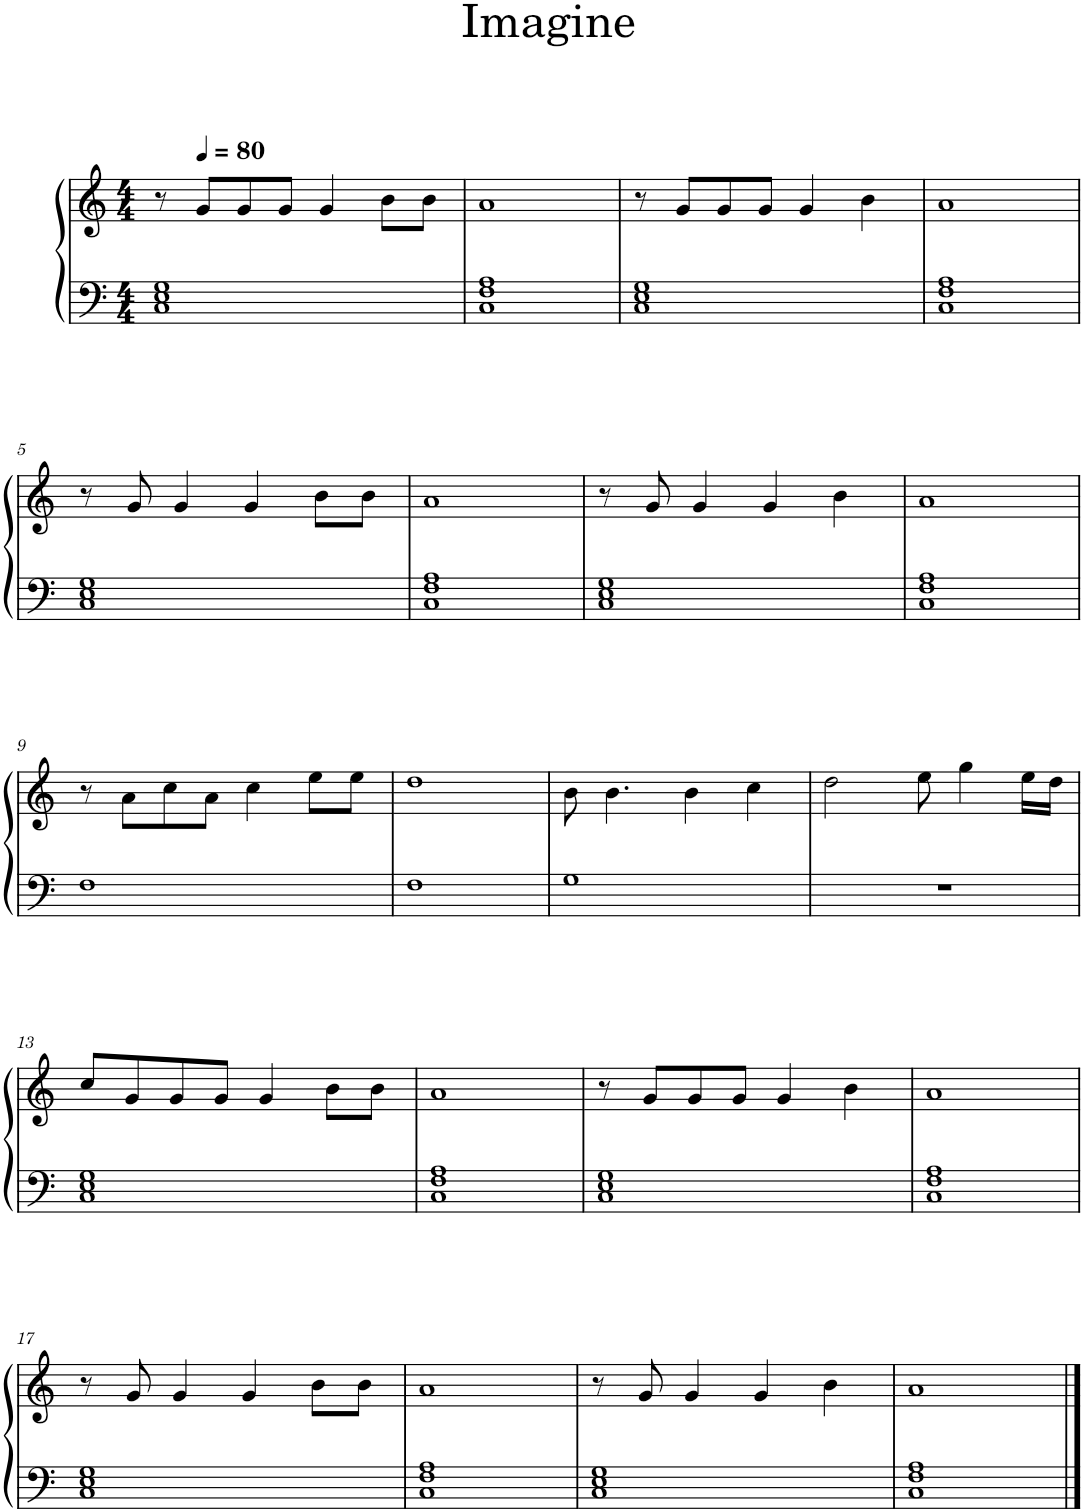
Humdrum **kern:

**kern	**kern
*part1	*part1
*staff2	*staff1
*I"Piano	*
*I'Pno.	*
*clefF4	*clefG2
*k[]	*k[]
*M4/4	*M4/4
=1	=1
1C 1E 1G	8r
*	*MM80
.	8g/L
.	8g/
.	8g/J
.	4g/
.	8b\L
.	8b\J
=2	=2
1C 1F 1A	1a
=3	=3
1C 1E 1G	8r
.	8g/L
.	8g/
.	8g/J
.	4g/
.	4b\
=4	=4
1C 1F 1A	1a
!!LO:LB:g=z
=5	=5
1C 1E 1G	8r
.	8g/
.	4g/
.	4g/
.	8b\L
.	8b\J
=6	=6
1C 1F 1A	1a
=7	=7
1C 1E 1G	8r
.	8g/
.	4g/
.	4g/
.	4b\
=8	=8
1C 1F 1A	1a
!!LO:LB:g=z
=9	=9
1F	8r
.	8a\L
.	8cc\
.	8a\J
.	4cc\
.	8ee\L
.	8ee\J
=10	=10
1F	1dd
=11	=11
1G	8b\
.	4.b\
.	4b\
.	4cc\
=12	=12
1r	2dd\
.	8ee\
.	4gg\
.	16ee\LL
.	16dd\JJ
!!LO:LB:g=z
=13	=13
1C 1E 1G	8cc/L
.	8g/
.	8g/
.	8g/J
.	4g/
.	8b\L
.	8b\J
=14	=14
1C 1F 1A	1a
=15	=15
1C 1E 1G	8r
.	8g/L
.	8g/
.	8g/J
.	4g/
.	4b\
=16	=16
1C 1F 1A	1a
!!LO:LB:g=z
=17	=17
1C 1E 1G	8r
.	8g/
.	4g/
.	4g/
.	8b\L
.	8b\J
=18	=18
1C 1F 1A	1a
=19	=19
1C 1E 1G	8r
.	8g/
.	4g/
.	4g/
.	4b\
=20	=20
1C 1F 1A	1a
==	==
*-	*-
